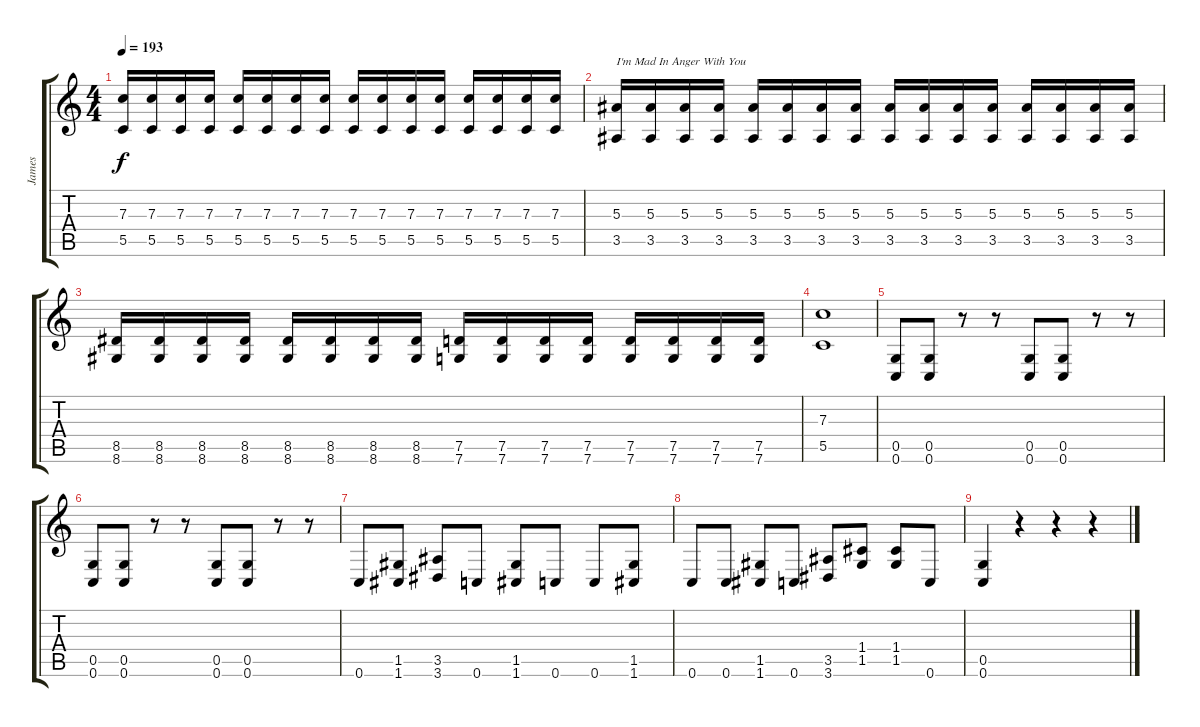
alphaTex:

\track ("James" "James") {instrument distortionguitar}
\staff {score tabs}
\tuning (D4 A3 F3 C3 G2 C2) {hide}
\ts (4 4)
\tempo 193
\clef g2
\ks c
(7.3 5.5).16{dy f} (7.3 5.5).16 (7.3 5.5).16 (7.3 5.5).16 (7.3 5.5).16 (7.3 5.5).16 (7.3 5.5).16 (7.3 5.5).16 (7.3 5.5).16 (7.3 5.5).16 (7.3 5.5).16 (7.3 5.5).16 (7.3 5.5).16 (7.3 5.5).16 (7.3 5.5).16 (7.3 5.5).16 |
(5.3 3.5).16{txt "I'm Mad In Anger With You"} (5.3 3.5).16 (5.3 3.5).16 (5.3 3.5).16 (5.3 3.5).16 (5.3 3.5).16 (5.3 3.5).16 (5.3 3.5).16 (5.3 3.5).16 (5.3 3.5).16 (5.3 3.5).16 (5.3 3.5).16 (5.3 3.5).16 (5.3 3.5).16 (5.3 3.5).16 (5.3 3.5).16 |
(8.5 8.6).16 (8.5 8.6).16 (8.5 8.6).16 (8.5 8.6).16 (8.5 8.6).16 (8.5 8.6).16 (8.5 8.6).16 (8.5 8.6).16 (7.5 7.6).16 (7.5 7.6).16 (7.5 7.6).16 (7.5 7.6).16 (7.5 7.6).16 (7.5 7.6).16 (7.5 7.6).16 (7.5 7.6).16 |
(7.3 5.5).1 |
(0.5 0.6).8 (0.5 0.6).8 r.8 r.8 (0.5 0.6).8 (0.5 0.6).8 r.8 r.8 |
(0.5 0.6).8 (0.5 0.6).8 r.8 r.8 (0.5 0.6).8 (0.5 0.6).8 r.8 r.8 |
0.6.8 (1.5 1.6).8 (3.5 3.6).8 0.6.8 (1.5 1.6).8 0.6.8 0.6.8 (1.5 1.6).8 |
0.6.8 0.6.8 (1.5 1.6).8 0.6.8 (3.5 3.6).8 (1.4 1.5).8 (1.4 1.5).8 0.6.8 |
(0.5 0.6).4 r.4 r.4 r.4
